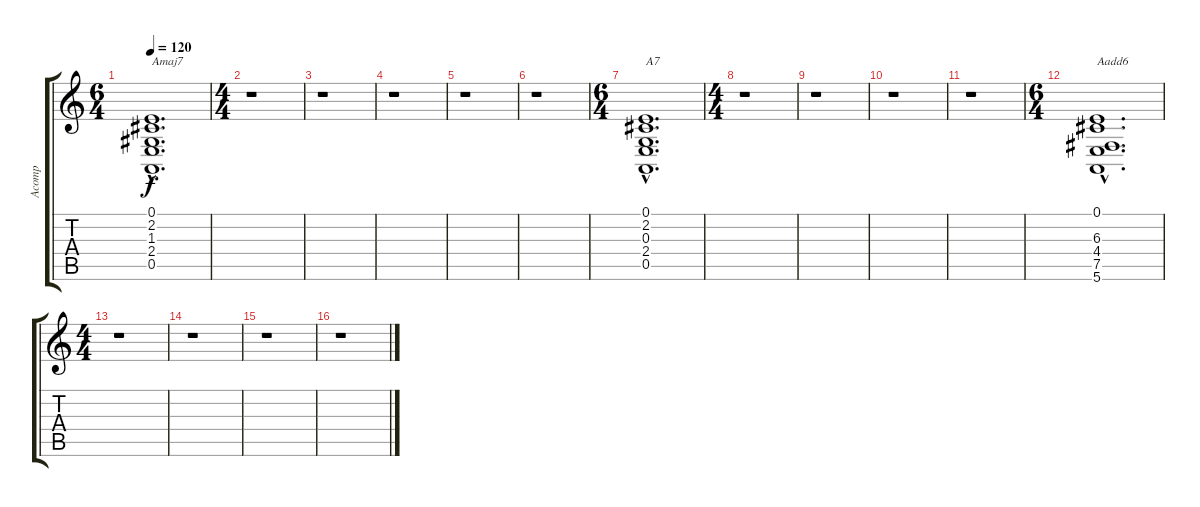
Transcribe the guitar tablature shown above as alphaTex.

\track ("Acomp" "Acomp") {instrument acousticgrandpiano}
\staff {score tabs}
\tuning (E4 B3 G3 D3 A2 E2) {hide}
\ts (6 4)
\tempo 120
\clef g2
\ks c
(0.1{hac} 2.2{hac} 1.3{hac} 2.4{hac} 0.5{hac}).1{d txt "Amaj7" dy f} |
\ts (4 4)
r.1 |
r.1 |
r.1 |
r.1 |
r.1 |
\ts (6 4)
(0.1{hac} 2.2{hac} 0.3{hac} 2.4{hac} 0.5{hac}).1{d txt "A7"} |
\ts (4 4)
r.1 |
r.1 |
r.1 |
r.1 |
\ts (6 4)
(0.1{hac} 6.3{hac} 4.4{hac} 7.5{hac} 5.6{hac}).1{d txt "Aadd6"} |
\ts (4 4)
r.1 |
r.1 |
r.1 |
r.1
